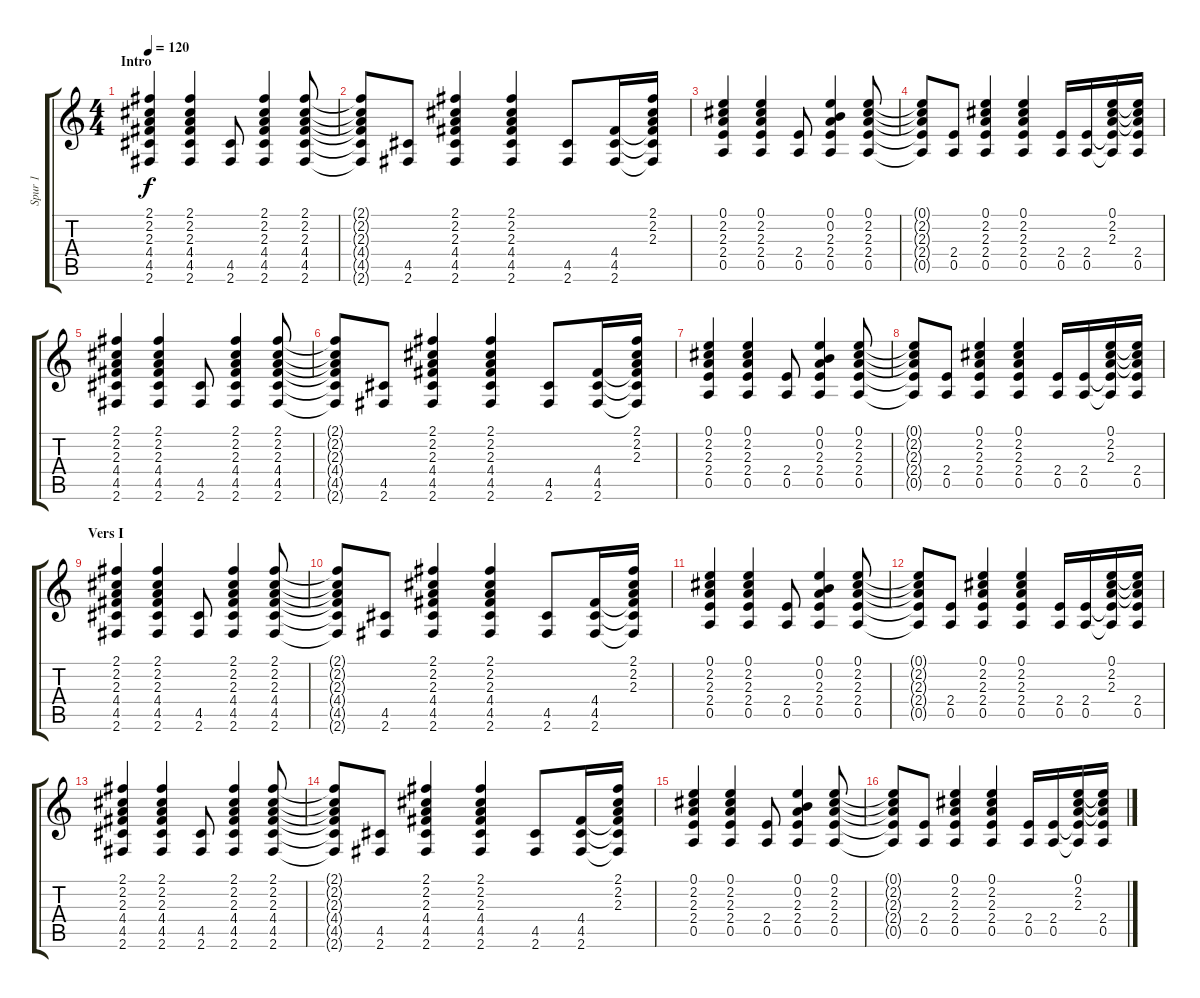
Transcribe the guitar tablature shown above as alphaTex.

\track ("Spur 1" "Spur 1") {instrument acousticguitarsteel}
\staff {score tabs}
\tuning (E4 B3 G3 D3 A2 E2) {hide}
\ts (4 4)
\section ("" "Intro")
\tempo 120
\clef g2
\ks c
(2.1 2.2 2.3 4.4 4.5 2.6).4{dy f instrument acousticguitarsteel} (2.1 2.2 2.3 4.4 4.5 2.6).4 (4.5 2.6).8 (2.1 2.2 2.3 4.4 4.5 2.6).4 (2.1 2.2 2.3 4.4 4.5 2.6).8 |
(2.1{t} 2.2{t} 2.3{t} 4.4{t} 4.5{t} 2.6{t}).8 (4.5 2.6).8 (2.1 2.2 2.3 4.4 4.5 2.6).4 (2.1 2.2 2.3 4.4 4.5 2.6).4 (4.5 2.6).8 (4.4 4.5 2.6).16 (2.1 2.2 2.3 4.4{t} 4.5{t} 2.6{t}).16 |
(0.1 2.2 2.3 2.4 0.5).4 (0.1 2.2 2.3 2.4 0.5).4 (2.4 0.5).8 (0.1 0.2 2.3 2.4 0.5).4 (0.1 2.2 2.3 2.4 0.5).8 |
(0.1{t} 2.2{t} 2.3{t} 2.4{t} 0.5{t}).8 (2.4 0.5).8 (0.1 2.2 2.3 2.4 0.5).4 (0.1 2.2 2.3 2.4 0.5).4 (2.4 0.5).16 (2.4 0.5).16 (0.1 2.2 2.3 2.4{t} 0.5{t}).16 (0.1{t} 2.2{t} 2.3{t} 2.4 0.5).16 |
(2.1 2.2 2.3 4.4 4.5 2.6).4 (2.1 2.2 2.3 4.4 4.5 2.6).4 (4.5 2.6).8 (2.1 2.2 2.3 4.4 4.5 2.6).4 (2.1 2.2 2.3 4.4 4.5 2.6).8 |
(2.1{t} 2.2{t} 2.3{t} 4.4{t} 4.5{t} 2.6{t}).8 (4.5 2.6).8 (2.1 2.2 2.3 4.4 4.5 2.6).4 (2.1 2.2 2.3 4.4 4.5 2.6).4 (4.5 2.6).8 (4.4 4.5 2.6).16 (2.1 2.2 2.3 4.4{t} 4.5{t} 2.6{t}).16 |
(0.1 2.2 2.3 2.4 0.5).4 (0.1 2.2 2.3 2.4 0.5).4 (2.4 0.5).8 (0.1 0.2 2.3 2.4 0.5).4 (0.1 2.2 2.3 2.4 0.5).8 |
(0.1{t} 2.2{t} 2.3{t} 2.4{t} 0.5{t}).8 (2.4 0.5).8 (0.1 2.2 2.3 2.4 0.5).4 (0.1 2.2 2.3 2.4 0.5).4 (2.4 0.5).16 (2.4 0.5).16 (0.1 2.2 2.3 2.4{t} 0.5{t}).16 (0.1{t} 2.2{t} 2.3{t} 2.4 0.5).16 |
\section ("" "Vers I")
(2.1 2.2 2.3 4.4 4.5 2.6).4 (2.1 2.2 2.3 4.4 4.5 2.6).4 (4.5 2.6).8 (2.1 2.2 2.3 4.4 4.5 2.6).4 (2.1 2.2 2.3 4.4 4.5 2.6).8 |
(2.1{t} 2.2{t} 2.3{t} 4.4{t} 4.5{t} 2.6{t}).8 (4.5 2.6).8 (2.1 2.2 2.3 4.4 4.5 2.6).4 (2.1 2.2 2.3 4.4 4.5 2.6).4 (4.5 2.6).8 (4.4 4.5 2.6).16 (2.1 2.2 2.3 4.4{t} 4.5{t} 2.6{t}).16 |
(0.1 2.2 2.3 2.4 0.5).4 (0.1 2.2 2.3 2.4 0.5).4 (2.4 0.5).8 (0.1 0.2 2.3 2.4 0.5).4 (0.1 2.2 2.3 2.4 0.5).8 |
(0.1{t} 2.2{t} 2.3{t} 2.4{t} 0.5{t}).8 (2.4 0.5).8 (0.1 2.2 2.3 2.4 0.5).4 (0.1 2.2 2.3 2.4 0.5).4 (2.4 0.5).16 (2.4 0.5).16 (0.1 2.2 2.3 2.4{t} 0.5{t}).16 (0.1{t} 2.2{t} 2.3{t} 2.4 0.5).16 |
(2.1 2.2 2.3 4.4 4.5 2.6).4 (2.1 2.2 2.3 4.4 4.5 2.6).4 (4.5 2.6).8 (2.1 2.2 2.3 4.4 4.5 2.6).4 (2.1 2.2 2.3 4.4 4.5 2.6).8 |
(2.1{t} 2.2{t} 2.3{t} 4.4{t} 4.5{t} 2.6{t}).8 (4.5 2.6).8 (2.1 2.2 2.3 4.4 4.5 2.6).4 (2.1 2.2 2.3 4.4 4.5 2.6).4 (4.5 2.6).8 (4.4 4.5 2.6).16 (2.1 2.2 2.3 4.4{t} 4.5{t} 2.6{t}).16 |
(0.1 2.2 2.3 2.4 0.5).4 (0.1 2.2 2.3 2.4 0.5).4 (2.4 0.5).8 (0.1 0.2 2.3 2.4 0.5).4 (0.1 2.2 2.3 2.4 0.5).8 |
(0.1{t} 2.2{t} 2.3{t} 2.4{t} 0.5{t}).8 (2.4 0.5).8 (0.1 2.2 2.3 2.4 0.5).4 (0.1 2.2 2.3 2.4 0.5).4 (2.4 0.5).16 (2.4 0.5).16 (0.1 2.2 2.3 2.4{t} 0.5{t}).16 (0.1{t} 2.2{t} 2.3{t} 2.4 0.5).16
